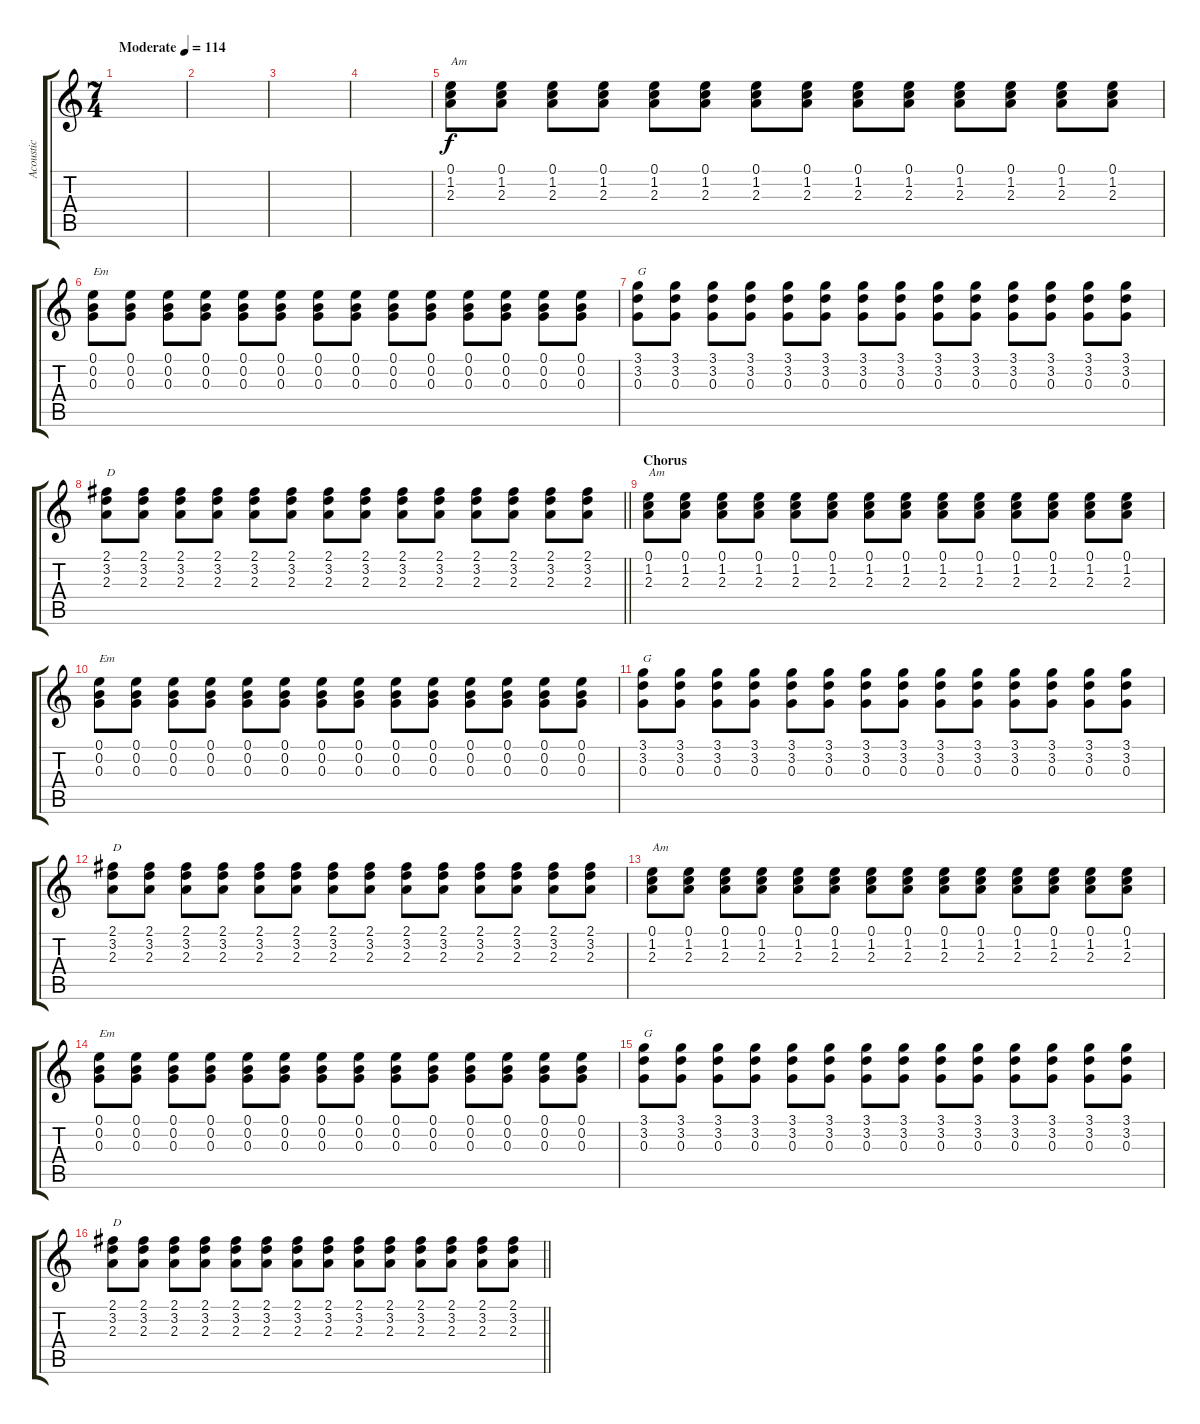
\track ("Acoustic" "Acoustic") {instrument acousticguitarsteel}
\staff {score tabs}
\tuning (E4 B3 G3 D3 A2 E2) {hide}
\ts (7 4)
\tempo (114 "Moderate")
\clef g2
\ks c
|
|
|
|
(0.1 1.2 2.3).8{txt "Am"} (0.1 1.2 2.3).8 (0.1 1.2 2.3).8 (0.1 1.2 2.3).8 (0.1 1.2 2.3).8 (0.1 1.2 2.3).8 (0.1 1.2 2.3).8 (0.1 1.2 2.3).8 (0.1 1.2 2.3).8 (0.1 1.2 2.3).8 (0.1 1.2 2.3).8 (0.1 1.2 2.3).8 (0.1 1.2 2.3).8 (0.1 1.2 2.3).8 |
(0.1 0.2 0.3).8{txt "Em"} (0.1 0.2 0.3).8 (0.1 0.2 0.3).8 (0.1 0.2 0.3).8 (0.1 0.2 0.3).8 (0.1 0.2 0.3).8 (0.1 0.2 0.3).8 (0.1 0.2 0.3).8 (0.1 0.2 0.3).8 (0.1 0.2 0.3).8 (0.1 0.2 0.3).8 (0.1 0.2 0.3).8 (0.1 0.2 0.3).8 (0.1 0.2 0.3).8 |
(3.1 3.2 0.3).8{txt "G"} (3.1 3.2 0.3).8 (3.1 3.2 0.3).8 (3.1 3.2 0.3).8 (3.1 3.2 0.3).8 (3.1 3.2 0.3).8 (3.1 3.2 0.3).8 (3.1 3.2 0.3).8 (3.1 3.2 0.3).8 (3.1 3.2 0.3).8 (3.1 3.2 0.3).8 (3.1 3.2 0.3).8 (3.1 3.2 0.3).8 (3.1 3.2 0.3).8 |
\barLineRight lightlight
(2.1 3.2 2.3).8{txt "D"} (2.1 3.2 2.3).8 (2.1 3.2 2.3).8 (2.1 3.2 2.3).8 (2.1 3.2 2.3).8 (2.1 3.2 2.3).8 (2.1 3.2 2.3).8 (2.1 3.2 2.3).8 (2.1 3.2 2.3).8 (2.1 3.2 2.3).8 (2.1 3.2 2.3).8 (2.1 3.2 2.3).8 (2.1 3.2 2.3).8 (2.1 3.2 2.3).8 |
\section ("" "Chorus")
(0.1 1.2 2.3).8{txt "Am"} (0.1 1.2 2.3).8 (0.1 1.2 2.3).8 (0.1 1.2 2.3).8 (0.1 1.2 2.3).8 (0.1 1.2 2.3).8 (0.1 1.2 2.3).8 (0.1 1.2 2.3).8 (0.1 1.2 2.3).8 (0.1 1.2 2.3).8 (0.1 1.2 2.3).8 (0.1 1.2 2.3).8 (0.1 1.2 2.3).8 (0.1 1.2 2.3).8 |
(0.1 0.2 0.3).8{txt "Em"} (0.1 0.2 0.3).8 (0.1 0.2 0.3).8 (0.1 0.2 0.3).8 (0.1 0.2 0.3).8 (0.1 0.2 0.3).8 (0.1 0.2 0.3).8 (0.1 0.2 0.3).8 (0.1 0.2 0.3).8 (0.1 0.2 0.3).8 (0.1 0.2 0.3).8 (0.1 0.2 0.3).8 (0.1 0.2 0.3).8 (0.1 0.2 0.3).8 |
(3.1 3.2 0.3).8{txt "G"} (3.1 3.2 0.3).8 (3.1 3.2 0.3).8 (3.1 3.2 0.3).8 (3.1 3.2 0.3).8 (3.1 3.2 0.3).8 (3.1 3.2 0.3).8 (3.1 3.2 0.3).8 (3.1 3.2 0.3).8 (3.1 3.2 0.3).8 (3.1 3.2 0.3).8 (3.1 3.2 0.3).8 (3.1 3.2 0.3).8 (3.1 3.2 0.3).8 |
(2.1 3.2 2.3).8{txt "D"} (2.1 3.2 2.3).8 (2.1 3.2 2.3).8 (2.1 3.2 2.3).8 (2.1 3.2 2.3).8 (2.1 3.2 2.3).8 (2.1 3.2 2.3).8 (2.1 3.2 2.3).8 (2.1 3.2 2.3).8 (2.1 3.2 2.3).8 (2.1 3.2 2.3).8 (2.1 3.2 2.3).8 (2.1 3.2 2.3).8 (2.1 3.2 2.3).8 |
(0.1 1.2 2.3).8{txt "Am"} (0.1 1.2 2.3).8 (0.1 1.2 2.3).8 (0.1 1.2 2.3).8 (0.1 1.2 2.3).8 (0.1 1.2 2.3).8 (0.1 1.2 2.3).8 (0.1 1.2 2.3).8 (0.1 1.2 2.3).8 (0.1 1.2 2.3).8 (0.1 1.2 2.3).8 (0.1 1.2 2.3).8 (0.1 1.2 2.3).8 (0.1 1.2 2.3).8 |
(0.1 0.2 0.3).8{txt "Em"} (0.1 0.2 0.3).8 (0.1 0.2 0.3).8 (0.1 0.2 0.3).8 (0.1 0.2 0.3).8 (0.1 0.2 0.3).8 (0.1 0.2 0.3).8 (0.1 0.2 0.3).8 (0.1 0.2 0.3).8 (0.1 0.2 0.3).8 (0.1 0.2 0.3).8 (0.1 0.2 0.3).8 (0.1 0.2 0.3).8 (0.1 0.2 0.3).8 |
(3.1 3.2 0.3).8{txt "G"} (3.1 3.2 0.3).8 (3.1 3.2 0.3).8 (3.1 3.2 0.3).8 (3.1 3.2 0.3).8 (3.1 3.2 0.3).8 (3.1 3.2 0.3).8 (3.1 3.2 0.3).8 (3.1 3.2 0.3).8 (3.1 3.2 0.3).8 (3.1 3.2 0.3).8 (3.1 3.2 0.3).8 (3.1 3.2 0.3).8 (3.1 3.2 0.3).8 |
\barLineRight lightlight
(2.1 3.2 2.3).8{txt "D"} (2.1 3.2 2.3).8 (2.1 3.2 2.3).8 (2.1 3.2 2.3).8 (2.1 3.2 2.3).8 (2.1 3.2 2.3).8 (2.1 3.2 2.3).8 (2.1 3.2 2.3).8 (2.1 3.2 2.3).8 (2.1 3.2 2.3).8 (2.1 3.2 2.3).8 (2.1 3.2 2.3).8 (2.1 3.2 2.3).8 (2.1 3.2 2.3).8
